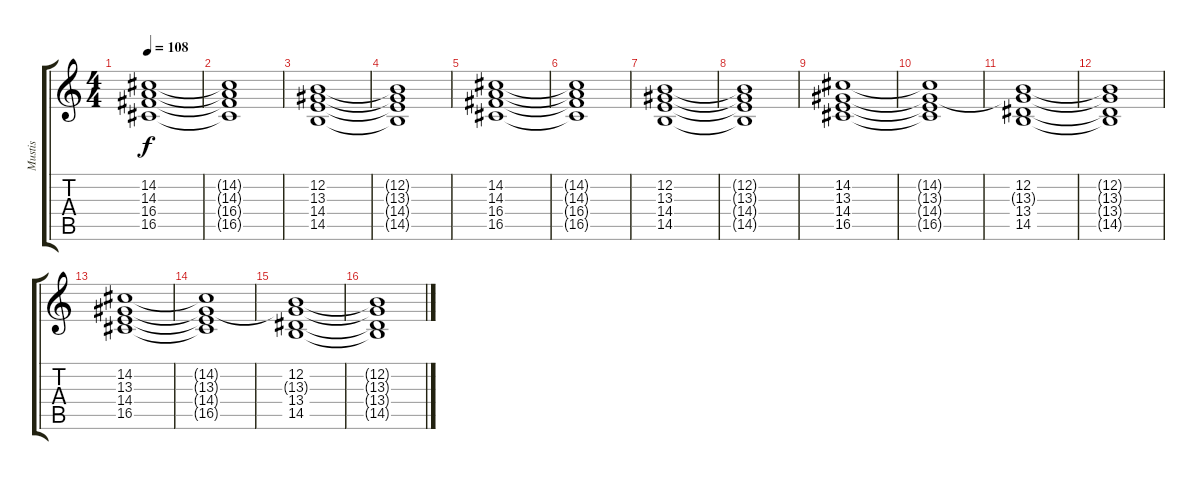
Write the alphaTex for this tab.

\track ("Mustis" "Mustis") {instrument voiceoohs}
\staff {score tabs}
\tuning (E4 B3 G3 D3 A2 E2) {hide}
\ts (4 4)
\tempo 108
\clef g2
\ks c
(14.2 14.3 16.4 16.5).1{dy f} |
(14.2{t} 14.3{t} 16.4{t} 16.5{t}).1 |
(12.2 13.3 14.4 14.5).1 |
(12.2{t} 13.3{t} 14.4{t} 14.5{t}).1 |
(14.2 14.3 16.4 16.5).1 |
(14.2{t} 14.3{t} 16.4{t} 16.5{t}).1 |
(12.2 13.3 14.4 14.5).1 |
(12.2{t} 13.3{t} 14.4{t} 14.5{t}).1 |
(14.2 13.3 14.4 16.5).1 |
(14.2{t} 13.3{t} 14.4{t} 16.5{t}).1 |
(12.2 13.3{t} 13.4 14.5).1 |
(12.2{t} 13.3{t} 13.4{t} 14.5{t}).1 |
(14.2 13.3 14.4 16.5).1 |
(14.2{t} 13.3{t} 14.4{t} 16.5{t}).1 |
(12.2 13.3{t} 13.4 14.5).1 |
(12.2{t} 13.3{t} 13.4{t} 14.5{t}).1
